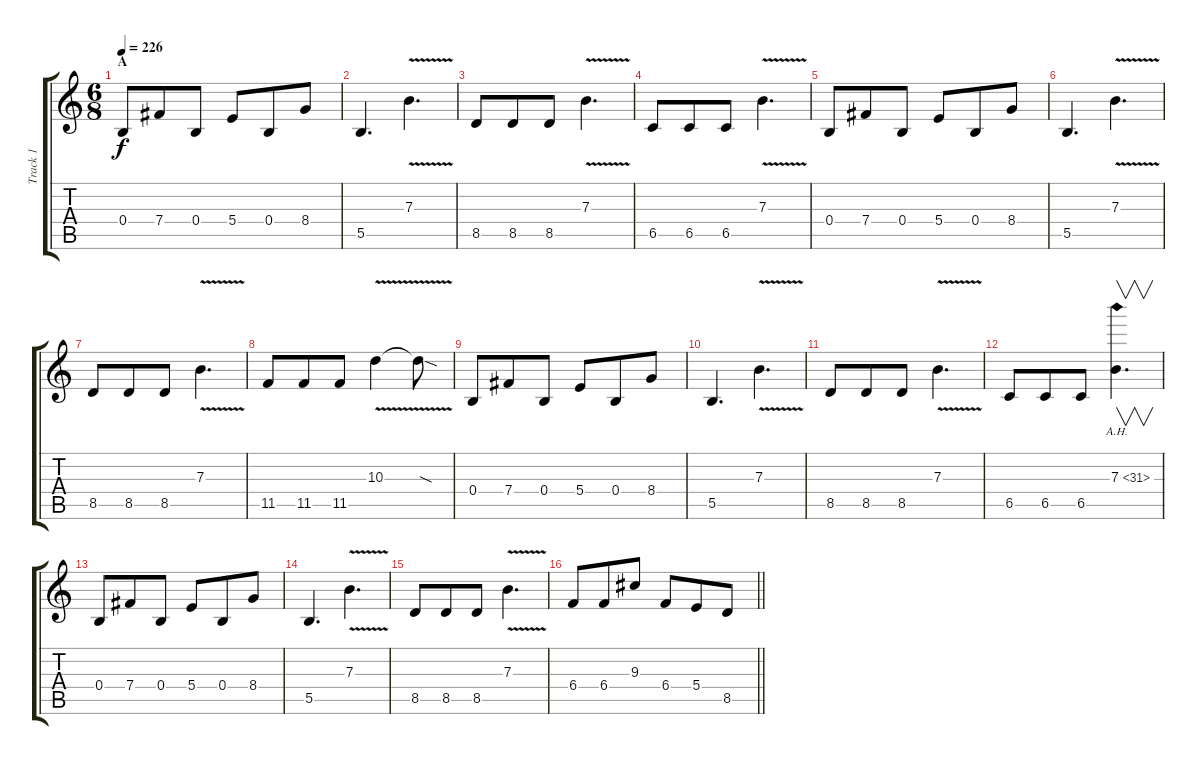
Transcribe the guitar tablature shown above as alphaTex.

\track ("Track 1" "Track 1") {instrument distortionguitar}
\staff {score tabs}
\tuning (Db4 Ab3 E3 B2 Gb2 B1) {hide}
\ts (6 8)
\section ("" "A")
\tempo 226
\clef g2
\ks c
0.4.8{dy f} 7.4.8 0.4.8 5.4.8 0.4.8 8.4.8 |
5.5.4{d} 7.3{v}.4{d} |
8.5.8 8.5.8 8.5.8 7.3{v}.4{d} |
6.5.8 6.5.8 6.5.8 7.3{v}.4{d} |
0.4.8 7.4.8 0.4.8 5.4.8 0.4.8 8.4.8 |
5.5.4{d} 7.3{v}.4{d} |
8.5.8 8.5.8 8.5.8 7.3{v}.4{d} |
11.5.8 11.5.8 11.5.8 10.3{v}.4 10.3{sod t}.8 |
0.4.8 7.4.8 0.4.8 5.4.8 0.4.8 8.4.8 |
5.5.4{d} 7.3{v}.4{d} |
8.5.8 8.5.8 8.5.8 7.3{v}.4{d} |
6.5.8 6.5.8 6.5.8 7.3{ah 24}.4{v d} |
0.4.8 7.4.8 0.4.8 5.4.8 0.4.8 8.4.8 |
5.5.4{d} 7.3{v}.4{d} |
8.5.8 8.5.8 8.5.8 7.3{v}.4{d} |
\barLineRight lightlight
6.4.8 6.4.8 9.3.8 6.4.8 5.4.8 8.5.8
